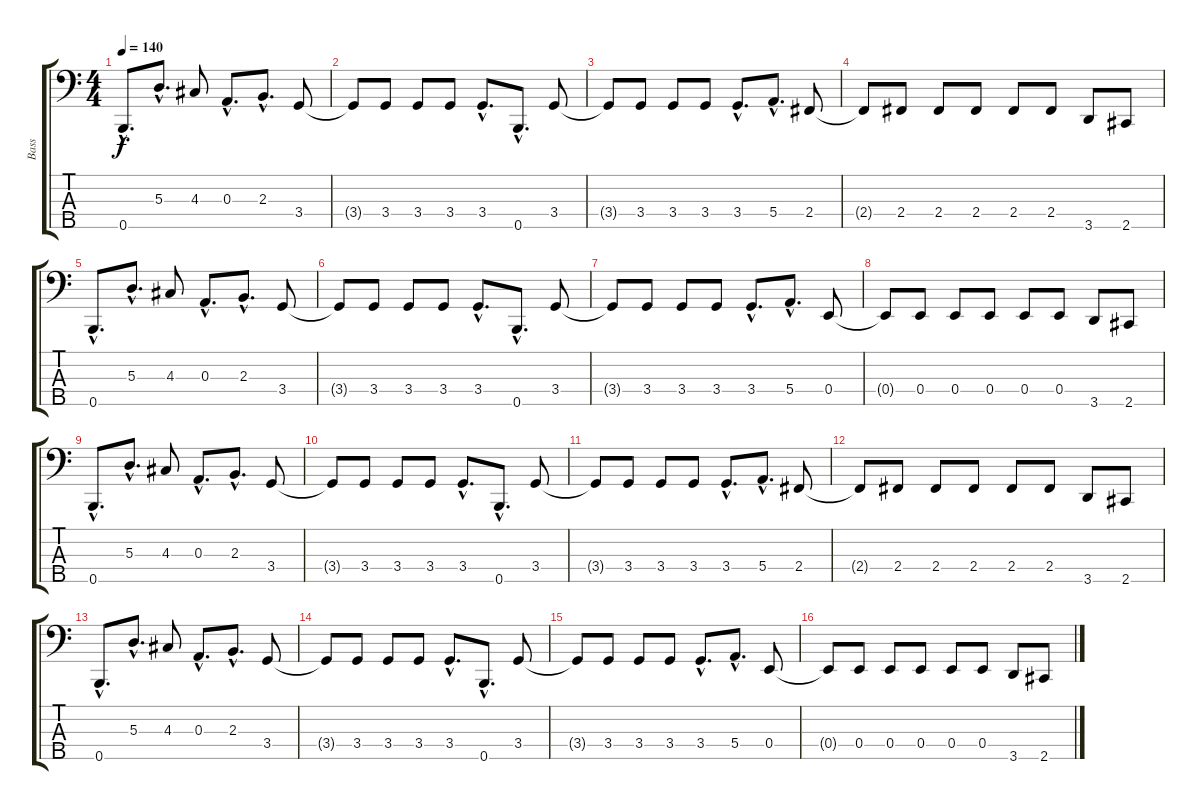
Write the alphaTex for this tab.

\track ("Bass" "Bass") {instrument electricbasspick}
\staff {score tabs}
\tuning (G2 D2 A1 E1 B0) {hide}
\ts (4 4)
\tempo 140
\clef f4
\ks c
0.5{hac}.8{d dy f} 5.3{hac}.8{d} 4.3.8 0.3{hac}.8{d} 2.3{hac}.8{d} 3.4.8 |
3.4{t}.8 3.4.8 3.4.8 3.4.8 3.4{hac}.8{d} 0.5{hac}.8{d} 3.4.8 |
3.4{t}.8 3.4.8 3.4.8 3.4.8 3.4{hac}.8{d} 5.4{hac}.8{d} 2.4.8 |
2.4{t}.8 2.4.8 2.4.8 2.4.8 2.4.8 2.4.8 3.5.8 2.5.8 |
0.5{hac}.8{d} 5.3{hac}.8{d} 4.3.8 0.3{hac}.8{d} 2.3{hac}.8{d} 3.4.8 |
3.4{t}.8 3.4.8 3.4.8 3.4.8 3.4{hac}.8{d} 0.5{hac}.8{d} 3.4.8 |
3.4{t}.8 3.4.8 3.4.8 3.4.8 3.4{hac}.8{d} 5.4{hac}.8{d} 0.4.8 |
0.4{t}.8 0.4.8 0.4.8 0.4.8 0.4.8 0.4.8 3.5.8 2.5.8 |
0.5{hac}.8{d} 5.3{hac}.8{d} 4.3.8 0.3{hac}.8{d} 2.3{hac}.8{d} 3.4.8 |
3.4{t}.8 3.4.8 3.4.8 3.4.8 3.4{hac}.8{d} 0.5{hac}.8{d} 3.4.8 |
3.4{t}.8 3.4.8 3.4.8 3.4.8 3.4{hac}.8{d} 5.4{hac}.8{d} 2.4.8 |
2.4{t}.8 2.4.8 2.4.8 2.4.8 2.4.8 2.4.8 3.5.8 2.5.8 |
0.5{hac}.8{d} 5.3{hac}.8{d} 4.3.8 0.3{hac}.8{d} 2.3{hac}.8{d} 3.4.8 |
3.4{t}.8 3.4.8 3.4.8 3.4.8 3.4{hac}.8{d} 0.5{hac}.8{d} 3.4.8 |
3.4{t}.8 3.4.8 3.4.8 3.4.8 3.4{hac}.8{d} 5.4{hac}.8{d} 0.4.8 |
0.4{t}.8 0.4.8 0.4.8 0.4.8 0.4.8 0.4.8 3.5.8 2.5.8
